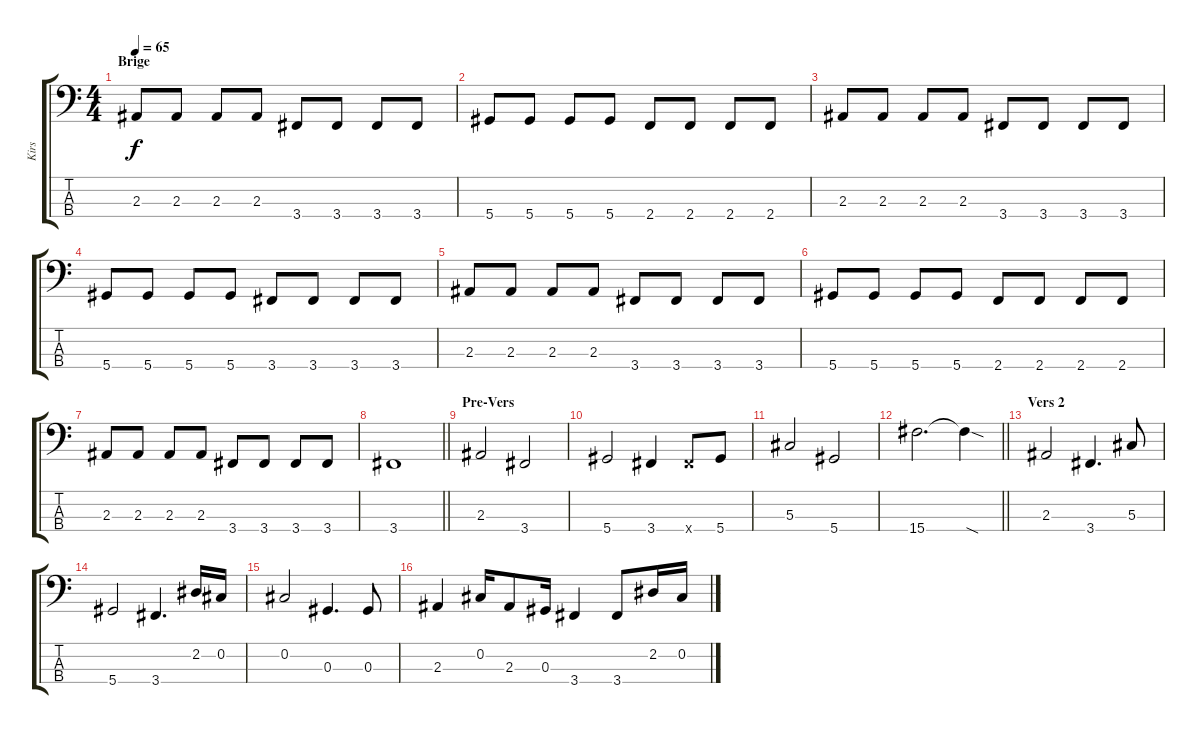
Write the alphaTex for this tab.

\track ("Kirs" "Kirs") {instrument electricbassfinger}
\staff {score tabs}
\tuning (Gb2 Db2 Ab1 Eb1) {hide}
\ts (4 4)
\section ("" "Brige")
\tempo 65
\clef f4
\ks c
2.3.8{dy f} 2.3.8 2.3.8 2.3.8 3.4.8 3.4.8 3.4.8 3.4.8 |
5.4.8 5.4.8 5.4.8 5.4.8 2.4.8 2.4.8 2.4.8 2.4.8 |
2.3.8 2.3.8 2.3.8 2.3.8 3.4.8 3.4.8 3.4.8 3.4.8 |
5.4.8 5.4.8 5.4.8 5.4.8 3.4.8 3.4.8 3.4.8 3.4.8 |
2.3.8 2.3.8 2.3.8 2.3.8 3.4.8 3.4.8 3.4.8 3.4.8 |
5.4.8 5.4.8 5.4.8 5.4.8 2.4.8 2.4.8 2.4.8 2.4.8 |
2.3.8 2.3.8 2.3.8 2.3.8 3.4.8 3.4.8 3.4.8 3.4.8 |
\barLineRight lightlight
3.4.1{volume 5} |
\section ("" "Pre-Vers")
2.3.2{volume 12} 3.4.2 |
5.4.2 3.4.4 3.4{x}.8 5.4.8 |
5.3.2 5.4.2 |
\barLineRight lightlight
15.4.2{d} 15.4{sod t}.4 |
\section ("" "Vers 2")
2.3.2 3.4.4{d} 5.3.8 |
5.4.2 3.4.4{d} 2.2.16 0.2.16 |
0.2.2 0.3.4{d} 0.3.8 |
2.3.4 0.2.16 2.3.8 0.3.16 3.4.4 3.4.8 2.2.16 0.2.16
